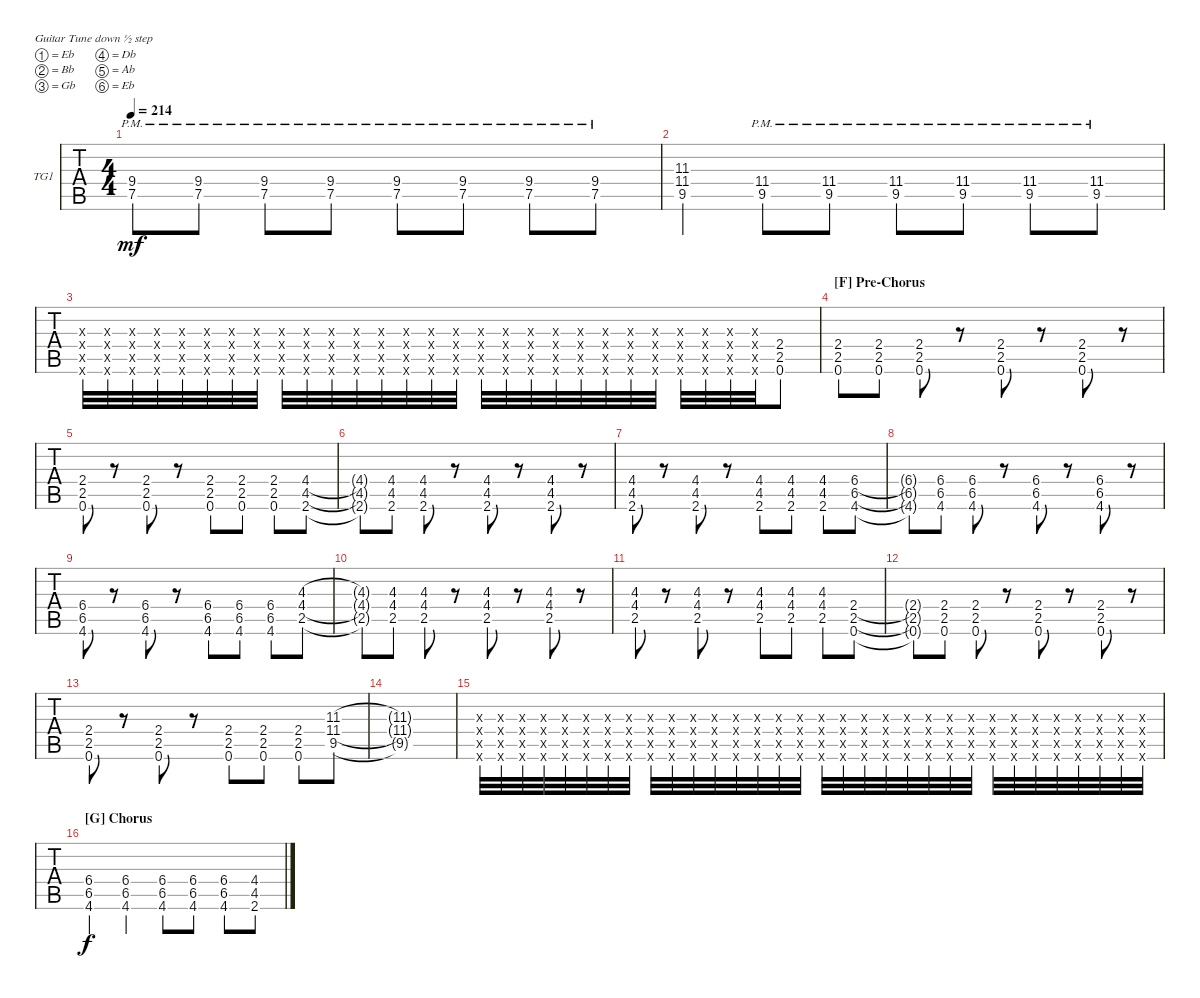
\defaultSystemsLayout 4
\bracketExtendMode groupsimilarinstruments
\firstSystemTrackNameOrientation horizontal
\otherSystemsTrackNameOrientation horizontal
\track ("Tim - Guitar One" "TG1") {instrument distortionguitar}
\staff {tabs}
\tuning (Eb4 Bb3 Gb3 Db3 Ab2 Eb2)
\ts (4 4)
\tempo 214
\clef g2
\ks c
(7.5{pm} 9.4{pm}).8{dy mf} (7.5{pm} 9.4{pm}).8 (7.5{pm} 9.4{pm}).8 (7.5{pm} 9.4{pm}).8 (7.5{pm} 9.4{pm}).8 (7.5{pm} 9.4{pm}).8 (7.5{pm} 9.4{pm}).8 (7.5{pm} 9.4{pm}).8 |
(11.4 9.5 11.3).4 (9.5 11.4{pm}).8 (9.5 11.4{pm}).8 (9.5 11.4{pm}).8 (9.5 11.4{pm}).8 (9.5 11.4{pm}).8 (9.5 11.4{pm}).8 |
(20.6{x} 20.3{x} 20.4{x} 20.5{x}).32 (20.6{x} 20.3{x} 20.4{x} 20.5{x}).32 (19.6{x} 19.5{x} 19.4{x} 19.3{x}).32 (19.6{x} 19.5{x} 19.4{x} 19.3{x}).32 (18.6{x} 18.3{x} 18.4{x} 18.5{x}).32 (18.6{x} 18.3{x} 18.4{x} 18.5{x}).32 (18.6{x} 18.3{x} 18.4{x} 18.5{x}).32 (17.6{x} 17.5{x} 17.4{x} 17.3{x}).32 (16.6{x} 16.3{x} 16.4{x} 16.5{x}).32 (16.6{x} 16.3{x} 16.4{x} 16.5{x}).32 (15.6{x} 15.5{x} 15.4{x} 15.3{x}).32 (15.6{x} 15.5{x} 15.4{x} 15.3{x}).32 (14.6{x} 14.3{x} 14.4{x} 14.5{x}).32 (15.6{x} 15.5{x} 15.4{x} 15.3{x}).32 (13.6{x} 13.5{x} 13.4{x} 13.3{x}).32 (12.6{x} 12.3{x} 12.4{x} 12.5{x}).32 (11.6{x} 11.5{x} 11.4{x} 11.3{x}).32 (11.6{x} 11.5{x} 11.4{x} 11.3{x}).32 (10.6{x} 10.3{x} 10.4{x} 10.5{x}).32 (10.6{x} 10.3{x} 10.4{x} 10.5{x}).32 (9.6{x} 9.5{x} 9.4{x} 9.3{x}).32 (9.6{x} 9.5{x} 9.4{x} 9.3{x}).32 (8.6{x} 8.3{x} 8.4{x} 8.5{x}).32 (8.6{x} 8.3{x} 8.4{x} 8.5{x}).32 (7.6{x} 7.5{x} 7.4{x} 7.3{x}).32 (7.6{x} 7.5{x} 7.4{x} 7.3{x}).32 (6.6{x} 6.3{x} 6.4{x} 6.5{x}).32 (6.6{x} 6.3{x} 6.4{x} 6.5{x}).32 (0.6 2.5 2.4).8 |
\section ("F" "Pre-Chorus")
\scale
0.244942 (0.6 2.5 2.4).8 (0.6 2.5 2.4).8 (0.6 2.5 2.4).8 r.8 (0.6 2.5 2.4).8 r.8 (0.6 2.5 2.4).8 r.8 |
\scale
0.235975 (0.6 2.5 2.4).8 r.8 (0.6 2.5 2.4).8 r.8 (0.6 2.5 2.4).8 (0.6 2.5 2.4).8 (0.6 2.5 2.4).8 (2.6 4.5 4.4).8 |
\scale
0.189802 (2.6{t} 4.5{t} 4.4{t}).8 (4.4 4.5 2.6).8 (2.6 4.5 4.4).8 r.8 (2.6 4.5 4.4).8 r.8 (2.6 4.4 4.5).8 r.8 |
(2.6 4.5 4.4).8 r.8 (2.6 4.4 4.5).8 r.8 (2.6 4.5 4.4).8 (2.6 4.4 4.5).8 (2.6 4.5 4.4).8 (4.6 6.5 6.4).8 |
(4.6{t} 6.4{t} 6.5{t}).8 (4.6 6.4 6.5).8 (4.6 6.5 6.4).8 r.8 (4.6 6.4 6.5).8 r.8 (4.6 6.5 6.4).8 r.8 |
(4.6 6.4 6.5).8 r.8 (4.6 6.5 6.4).8 r.8 (4.6 6.5 6.4).8 (4.6 6.4 6.5).8 (4.6 6.4 6.5).8 (2.5 4.3 4.4).8 |
(2.5{t} 4.4{t} 4.3{t}).8 (2.5 4.3 4.4).8 (2.5 4.4 4.3).8 r.8 (2.5 4.3 4.4).8 r.8 (2.5 4.4 4.3).8 r.8 |
(2.5 4.3 4.4).8 r.8 (2.5 4.4 4.3).8 r.8 (2.5 4.3 4.4).8 (2.5 4.4 4.3).8 (2.5 4.4 4.3).8 (0.6 2.5 2.4).8 |
(0.6{t} 2.4{t} 2.5{t}).8 (0.6 2.5 2.4).8 (0.6 2.4 2.5).8 r.8 (0.6 2.5 2.4).8 r.8 (0.6 2.5 2.4).8 r.8 |
(0.6 2.4 2.5).8 r.8 (0.6 2.4 2.5).8 r.8 (0.6 2.5 2.4).8 (0.6 2.4 2.5).8 (0.6 2.5 2.4).8 (9.5 11.4 11.3).8 |
(9.5{t} 11.4{t} 11.3{t}).1 |
(36.6{x} 36.5{x} 36.4{x} 36.3{x}).32 (36.6{x} 36.5{x} 36.4{x} 36.3{x}).32 (35.6{x} 35.5{x} 35.4{x} 35.3{x}).32 (35.6{x} 35.5{x} 35.4{x} 35.3{x}).32 (34.3{x} 34.4{x} 34.5{x} 34.6{x}).32 (34.3{x} 34.4{x} 34.5{x} 34.6{x}).32 (33.6{x} 33.5{x} 33.4{x} 33.3{x}).32 (33.6{x} 33.5{x} 33.4{x} 33.3{x}).32 (32.3{x} 32.4{x} 32.5{x} 32.6{x}).32 (32.3{x} 32.4{x} 32.5{x} 32.6{x}).32 (31.6{x} 31.5{x} 31.4{x} 31.3{x}).32 (31.6{x} 31.5{x} 31.4{x} 31.3{x}).32 (30.6{x} 30.3{x} 30.4{x} 30.5{x}).32 (30.6{x} 30.3{x} 30.4{x} 30.5{x}).32 (29.6{x} 29.5{x} 29.4{x} 29.3{x}).32 (29.6{x} 29.5{x} 29.4{x} 29.3{x}).32 (28.6{x} 28.3{x} 28.4{x} 28.5{x}).32 (28.6{x} 28.3{x} 28.4{x} 28.5{x}).32 (27.6{x} 27.5{x} 27.4{x} 27.3{x}).32 (27.6{x} 27.5{x} 27.4{x} 27.3{x}).32 (26.6{x} 26.3{x} 26.4{x} 26.5{x}).32 (26.6{x} 26.3{x} 26.4{x} 26.5{x}).32 (25.6{x} 25.5{x} 25.4{x} 25.3{x}).32 (25.6{x} 25.5{x} 25.4{x} 25.3{x}).32 (24.6{x} 24.3{x} 24.4{x} 24.5{x}).32 (24.6{x} 24.3{x} 24.4{x} 24.5{x}).32 (23.6{x} 23.5{x} 23.4{x} 23.3{x}).32 (23.6{x} 23.5{x} 23.4{x} 23.3{x}).32 (22.6{x} 22.3{x} 22.4{x} 22.5{x}).32 (22.6{x} 22.3{x} 22.4{x} 22.5{x}).32 (21.6{x} 2.5{x} 21.4{x} 21.3{x}).32 (21.6{x} 2.5{x} 21.4{x} 21.3{x}).32 |
\section ("G" "Chorus")
(4.6 6.5 6.4).4{dy f} (6.4 6.5 4.6).4 (4.6 6.4 6.5).8 (4.6 6.5 6.4).8 (4.6 6.5 6.4).8 (2.6 4.5 4.4).8
